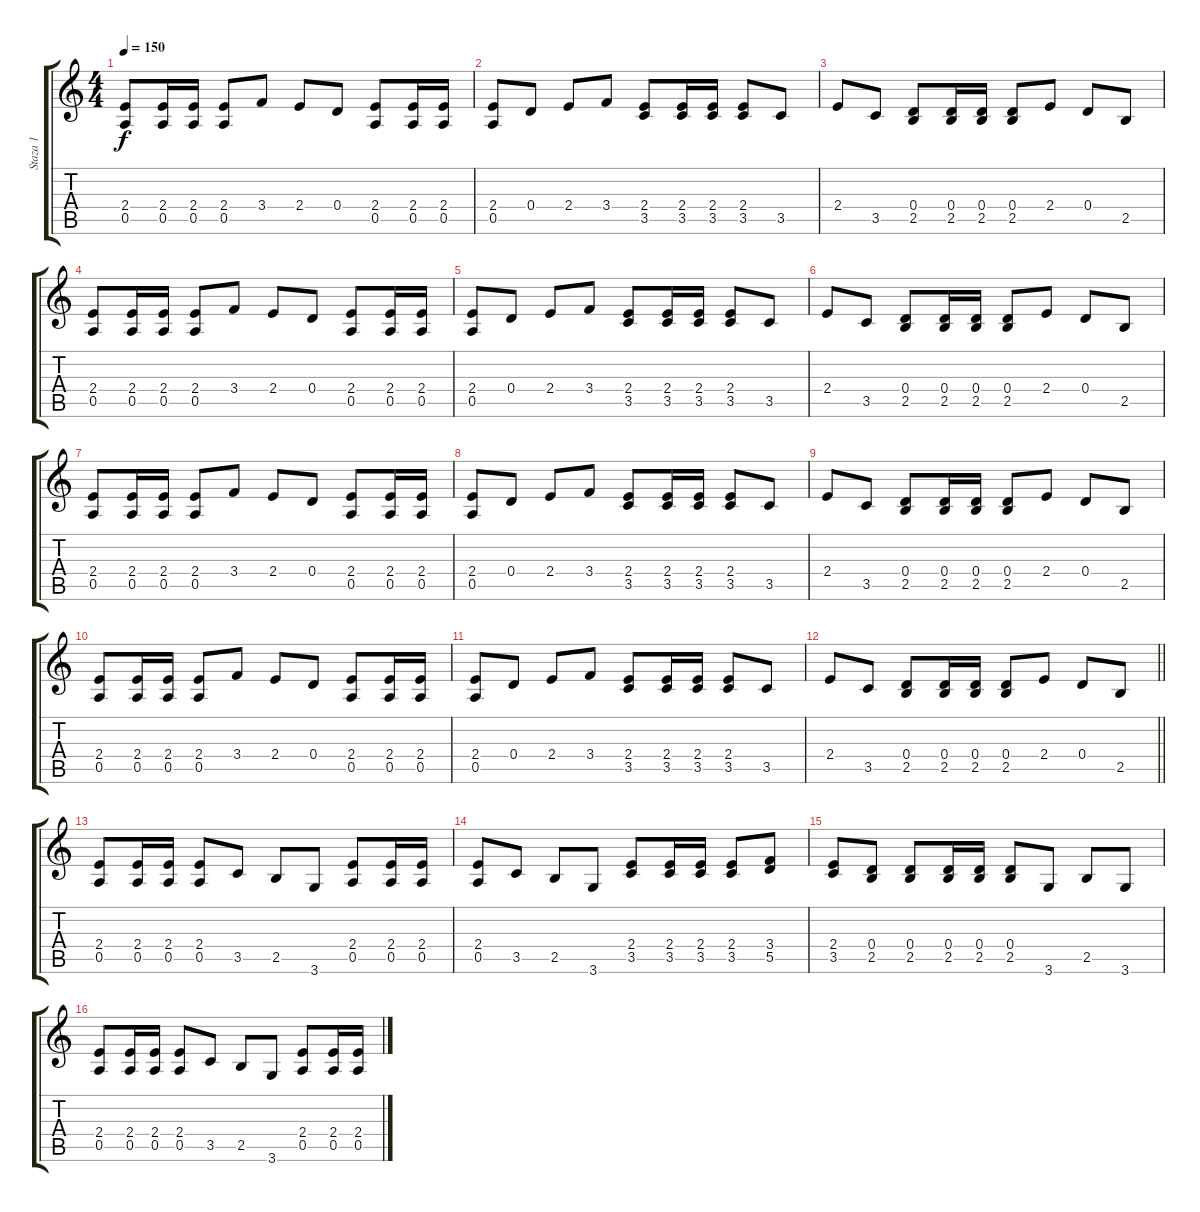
\track ("Staza 1" "Staza 1") {instrument distortionguitar}
\staff {score tabs}
\tuning (E4 B3 G3 D3 A2 E2) {hide}
\ts (4 4)
\tempo 150
\clef g2
\ks c
(2.4 0.5).8{dy f instrument distortionguitar} (2.4 0.5).16 (2.4 0.5).16 (2.4 0.5).8 3.4.8 2.4.8 0.4.8 (2.4 0.5).8 (2.4 0.5).16 (2.4 0.5).16 |
(2.4 0.5).8 0.4.8 2.4.8 3.4.8 (2.4 3.5).8 (2.4 3.5).16 (2.4 3.5).16 (2.4 3.5).8 3.5.8 |
2.4.8 3.5.8 (0.4 2.5).8 (0.4 2.5).16 (0.4 2.5).16 (0.4 2.5).8 2.4.8 0.4.8 2.5.8 |
(2.4 0.5).8 (2.4 0.5).16 (2.4 0.5).16 (2.4 0.5).8 3.4.8 2.4.8 0.4.8 (2.4 0.5).8 (2.4 0.5).16 (2.4 0.5).16 |
(2.4 0.5).8 0.4.8 2.4.8 3.4.8 (2.4 3.5).8 (2.4 3.5).16 (2.4 3.5).16 (2.4 3.5).8 3.5.8 |
2.4.8 3.5.8 (0.4 2.5).8 (0.4 2.5).16 (0.4 2.5).16 (0.4 2.5).8 2.4.8 0.4.8 2.5.8 |
(2.4 0.5).8 (2.4 0.5).16 (2.4 0.5).16 (2.4 0.5).8 3.4.8 2.4.8 0.4.8 (2.4 0.5).8 (2.4 0.5).16 (2.4 0.5).16 |
(2.4 0.5).8 0.4.8 2.4.8 3.4.8 (2.4 3.5).8 (2.4 3.5).16 (2.4 3.5).16 (2.4 3.5).8 3.5.8 |
2.4.8 3.5.8 (0.4 2.5).8 (0.4 2.5).16 (0.4 2.5).16 (0.4 2.5).8 2.4.8 0.4.8 2.5.8 |
(2.4 0.5).8 (2.4 0.5).16 (2.4 0.5).16 (2.4 0.5).8 3.4.8 2.4.8 0.4.8 (2.4 0.5).8 (2.4 0.5).16 (2.4 0.5).16 |
(2.4 0.5).8 0.4.8 2.4.8 3.4.8 (2.4 3.5).8 (2.4 3.5).16 (2.4 3.5).16 (2.4 3.5).8 3.5.8 |
\barLineRight lightlight
2.4.8 3.5.8 (0.4 2.5).8 (0.4 2.5).16 (0.4 2.5).16 (0.4 2.5).8 2.4.8 0.4.8 2.5.8 |
\section ("" "")
(2.4 0.5).8 (2.4 0.5).16 (2.4 0.5).16 (2.4 0.5).8 3.5.8 2.5.8 3.6.8 (2.4 0.5).8 (2.4 0.5).16 (2.4 0.5).16 |
(2.4 0.5).8 3.5.8 2.5.8 3.6.8 (2.4 3.5).8 (2.4 3.5).16 (2.4 3.5).16 (2.4 3.5).8 (3.4 5.5).8 |
(2.4 3.5).8 (0.4 2.5).8 (0.4 2.5).8 (0.4 2.5).16 (0.4 2.5).16 (0.4 2.5).8 3.6.8 2.5.8 3.6.8 |
(2.4 0.5).8 (2.4 0.5).16 (2.4 0.5).16 (2.4 0.5).8 3.5.8 2.5.8 3.6.8 (2.4 0.5).8 (2.4 0.5).16 (2.4 0.5).16
